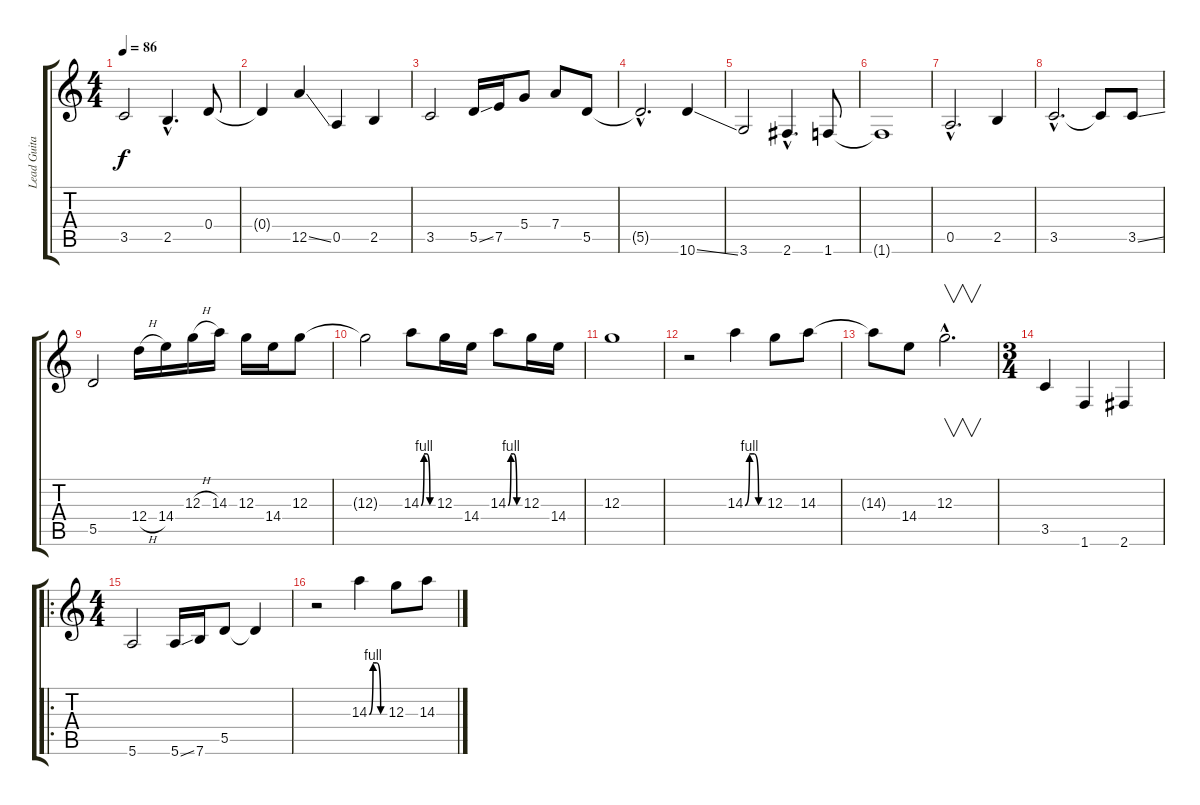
\track ("Lead Guitar" "Lead Guita") {instrument distortionguitar}
\staff {score tabs}
\tuning (E4 B3 G3 D3 A2 E2) {hide}
\ts (4 4)
\tempo 86
\clef g2
\ks c
3.5.2{dy f} 2.5{hac}.4{d} 0.4.8 |
0.4{t}.4 12.5{ss}.4 0.5.4 2.5.4 |
3.5.2 5.5{ss}.16 7.5.16 5.4.8 7.4.8 5.5.8 |
5.5{hac t}.2{d} 10.6{ss}.4 |
3.6.2 2.6{hac}.4{d} 1.6.8 |
1.6{t}.1 |
0.5{hac}.2{d} 2.5.4 |
3.5{hac}.2{d} 3.5{t}.8 3.5{ss}.8 |
5.5.2 12.4{h}.16 14.4.16 12.3{h}.16 14.3.16 12.3.16 14.4.16 12.3.8 |
12.3{t}.2 14.3{be (custom 0 0 15 4 30 4 45 0 60 0)}.8 12.3.16 14.4.16 14.3{be (custom 0 0 15 4 30 4 45 0 60 0)}.8 12.3.16 14.4.16 |
12.3.1 |
r.2 14.3{be (custom 0 0 15 4 30 4 45 0 60 0)}.4 12.3.8 14.3.8 |
14.3{t}.8 14.4.8 12.3{hac}.2{v d} |
\ts (3 4)
3.5.4 1.6.4 2.6.4 |
\ro
\ts (4 4)
5.6.2 5.6{ss}.16 7.6.16 5.5.8 5.5{t}.4 |
r.2 14.3{be (custom 0 0 15 4 30 4 45 0 60 0)}.4 12.3.8 14.3.8
